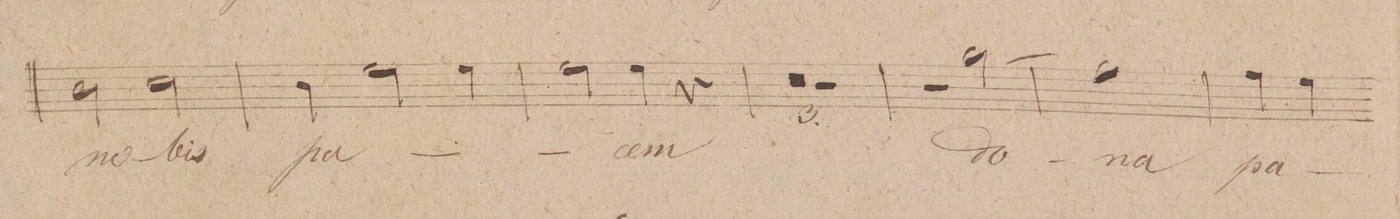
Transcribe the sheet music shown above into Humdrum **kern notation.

**kern	**text	**dynam
*I"Tenore.	*	*
*clefC4	*	*
*k[f#c#g#]	*	*
*met(c|)	*	*
*M2/2	*	*
2A\	no-	.
2B\	-bis	.
=69	=69	=69
4A\	pa-	.
2d\	.	.
4d\	.	.
=70	=70	=70
2d\	.	.
4d\	-cem	.
4r	.	.
=71	=71	=71
0r	.	.
=72	=72	=72
=73	=73	=73
1r	.	.
=74	=74	=74
2r	.	.
(2f#\	do-	.
=75	=75	=75
1e)	-na	.
=76	=76	=76
4e\	pa-	.
4d\	.	.
*-	*-	*-
